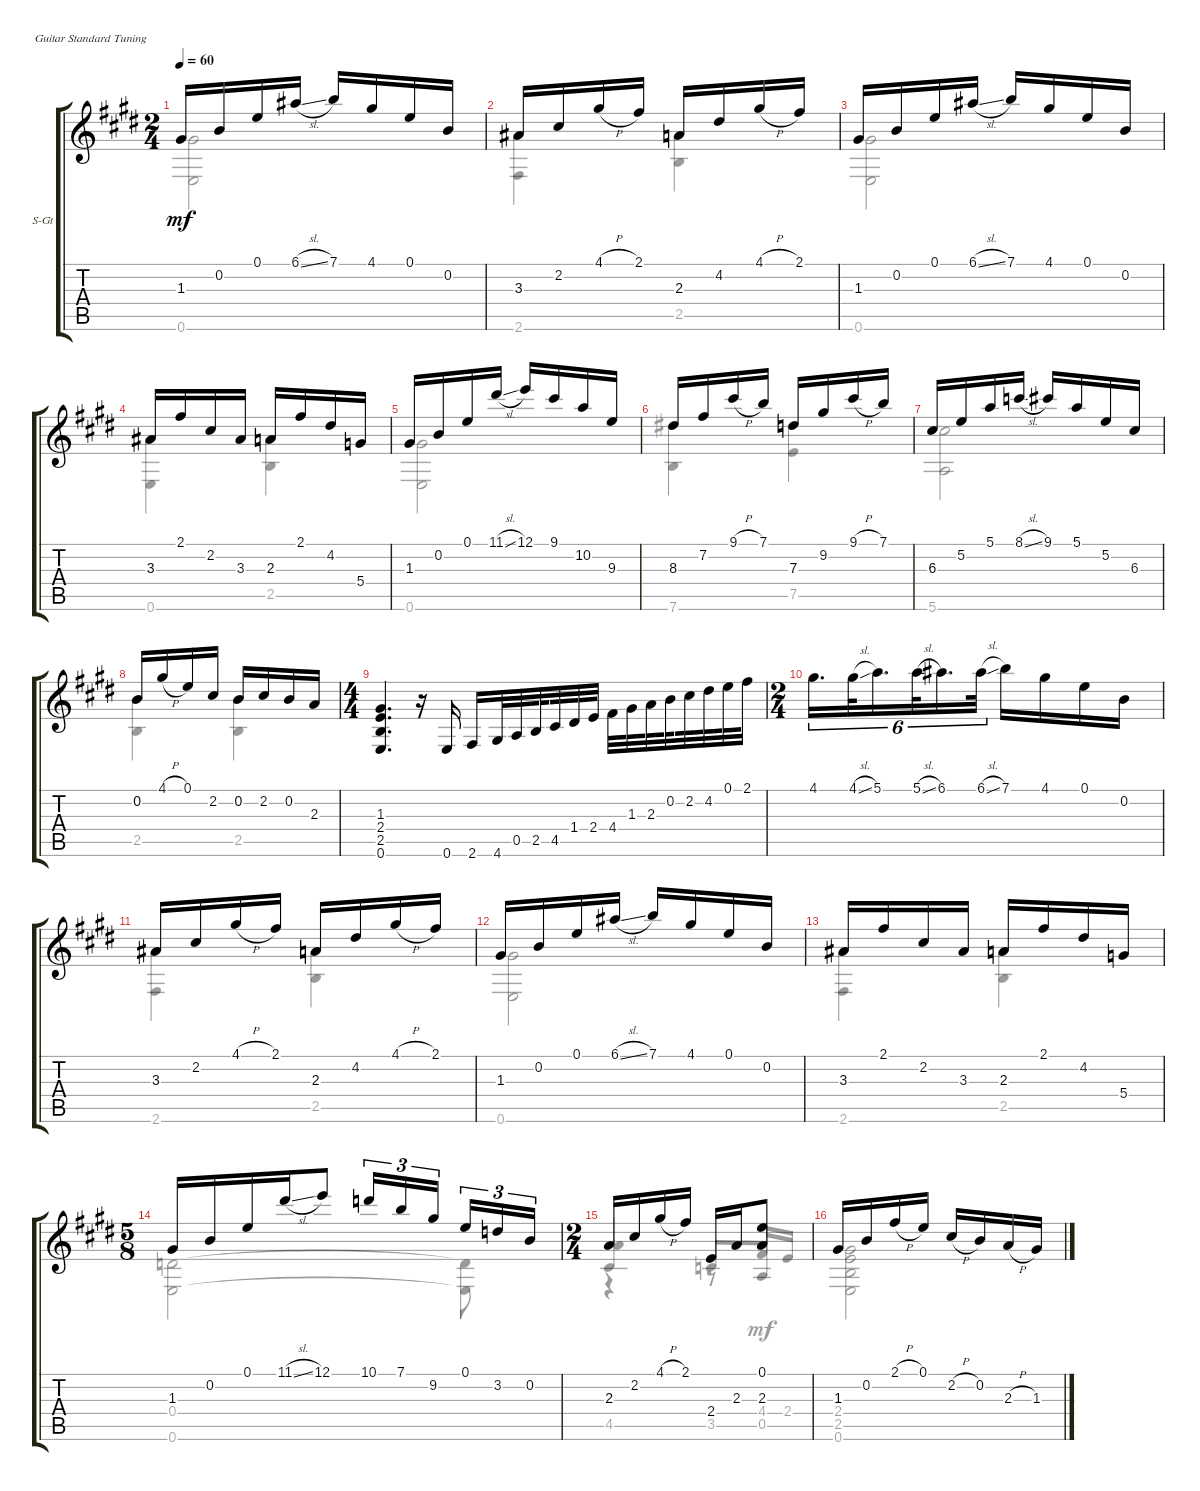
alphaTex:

\defaultSystemsLayout 4
\bracketExtendMode groupsimilarinstruments
\firstSystemTrackNameOrientation horizontal
\otherSystemsTrackNameOrientation horizontal
\track ("Steel Guitar" "S-Gt") {instrument acousticguitarsteel}
\staff {score tabs}
\tuning (E4 B3 G3 D3 A2 E2)
\voice
\ts (2 4)
\tempo 60
\clef g2
\scale
1.2169
\ks e
1.3.16{dy mf instrument acousticguitarsteel} 0.2.16 0.1.16 6.1{sl}.16 7.1.16 4.1.16 0.1.16 0.2.16 |
\scale
0.891551 3.3.16 2.2.16 4.1{h}.16 2.1.16 2.3.16 4.2.16 4.1{h}.16 2.1.16 |
\scale
0.891551 1.3.16 0.2.16 0.1.16 6.1{sl}.16 7.1.16 4.1.16 0.1.16 0.2.16 |
\scale
1.15637 3.3.16 2.1.16 2.2.16 3.3.16 2.3.16 2.1.16 4.2.16 5.4.16 |
\scale
0.921816 1.3.16 0.2.16 0.1.16 11.1{sl}.16 12.1.16 9.1.16 10.2.16 9.3.16 |
\scale
0.921816 8.3.16 7.2.16 9.1{h}.16 7.1.16 7.3.16 9.2.16 9.1{h}.16 7.1.16 |
\scale
1.15637 6.3.16 5.2.16 5.1.16 8.1{sl}.16 9.1.16 5.1.16 5.2.16 6.3.16 |
\scale
0.921816 0.2.16 4.1{h}.16 0.1.16 2.2.16 0.2.16 2.2.16 0.2.16 2.3.16 |
\ts (4 4)
\scale
0.921816 (0.6 2.5 2.4 1.3).4{d} r.16 0.6.16 2.6.16 4.6.32 0.5.32{beam splitsecondary} 2.5.32{beam splitsecondary} 4.5.32{beam splitsecondary} 1.4.32{beam splitsecondary} 2.4.32{beam splitsecondary} 4.4.32{beam splitsecondary} 1.3.32{beam splitsecondary} 2.3.32{beam splitsecondary} 0.2.32{beam splitsecondary} 2.2.32{beam splitsecondary} 4.2.32{beam splitsecondary} 0.1.32{beam splitsecondary} 2.1.32{beam splitsecondary} |
\ts (2 4)
\scale
1.2169 4.1.16{d tu (6 4)} 4.1{sl}.32{tu (6 4)} 5.1.16{d tu (6 4)} 5.1{sl}.32{tu (6 4)} 6.1.16{d tu (6 4)} 6.1{sl}.32{tu (6 4)} 7.1.16 4.1.16 0.1.16 0.2.16 |
\scale
0.891551 3.3.16 2.2.16 4.1{h}.16 2.1.16 2.3.16 4.2.16 4.1{h}.16 2.1.16 |
\scale
0.891551 1.3.16 0.2.16 0.1.16 6.1{sl}.16 7.1.16 4.1.16 0.1.16 0.2.16 |
\scale
1.15637 3.3.16 2.1.16 2.2.16 3.3.16 2.3.16 2.1.16 4.2.16 5.4.16 |
\ts (5 8)
\scale
0.921816 1.3.16 0.2.16 0.1.16 11.1{sl}.16 12.1.8 10.1.16{tu (3 2)} 7.1.16{tu (3 2)} 9.2.16{tu (3 2)} 0.1.16{tu (3 2)} 3.2.16{tu (3 2)} 0.2.16{tu (3 2)} |
\ts (2 4)
\scale
0.921816 2.3.16 2.2.16 4.1{h}.16 2.1.16 2.4.16 2.3.16 (2.3 0.1).8 |
\scale
1.15637 1.3.16 0.2.16 2.1{h}.16 0.1.16 2.2{h}.16 0.2.16 2.3{h}.16 1.3.16
\voice
\clef g2
\ottava regular
\simile none
\scale
1.2169
\ks e
(1.3 0.6).2{dy mf} |
\scale
0.891551 (3.3 2.6).4 (2.3 2.5).4 |
\scale
0.891551 (1.3 0.6).2 |
\scale
1.15637 (0.6 3.3).4 (2.5 2.3).4 |
\scale
0.921816 (0.6 1.3).2 |
\scale
0.921816 (7.6 8.3).4 (7.5 7.3).4 |
\scale
1.15637 (5.6 6.3).2 |
\scale
0.921816 (2.5 0.2).4 (2.5 0.2).4 |
\scale
0.921816 |
\scale
1.2169 |
\scale
0.891551 (3.3 2.6).4 (2.3 2.5).4 |
\scale
0.891551 (1.3 0.6).2 |
\scale
1.15637 (2.6 3.3).4 (2.5 2.3).4 |
\scale
0.921816 (0.6 0.4).2 (0.4{t} 0.6{t}).8 |
\scale
0.921816 (4.5 2.3).4{beam invert} 3.5.8{beam invert} 0.5.8 |
\scale
1.15637 (1.3 2.4 2.5 0.6).2
\voice
\clef g2
\ottava regular
\simile none
\scale
1.2169
\ks e
|
\scale
0.891551 |
\scale
0.891551 |
\scale
1.15637 |
\scale
0.921816 |
\scale
0.921816 |
\scale
1.15637 |
\scale
0.921816 |
\scale
0.921816 |
\scale
1.2169 |
\scale
0.891551 |
\scale
0.891551 |
\scale
1.15637 |
\scale
0.921816 |
\scale
0.921816 r.4 r.8 4.4.16{beam invert} 2.4.16 |
\scale
1.15637
